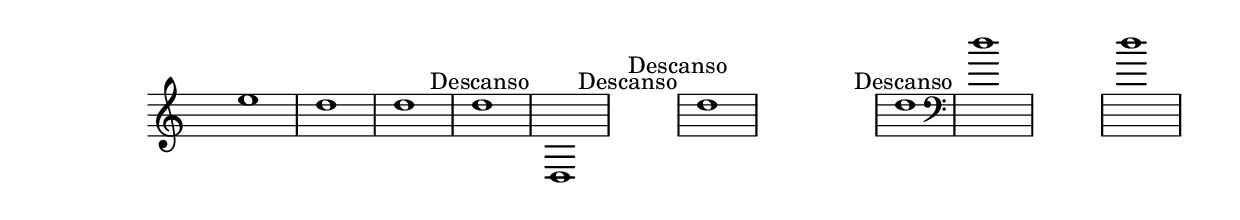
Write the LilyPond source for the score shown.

\version "2.16.0"

%%\header { texidoc="1 - Nota Nova"}

\relative c'' {
  \override Staff.TimeSignature #'transparent = ##t
  \override Score.BarNumber #'transparent = ##t
  \override Score.RehearsalMark #'font-size = #-2


  %% CLARINETE
  \tag #'cl {
    e1
  }
  %% FLAUTA
  \tag #'fl {
    d
  }
  %% OBOÉ
  \tag #'ob {
    d
  }
  %% SAX ALTO
  \tag #'saxa {
    d
  }
  %% SAX TENOR
  \tag #'saxt {
    d,,
  }
  %% SAX GENES
  \tag #'saxg {
    \override Staff.Clef #'transparent = ##t
    \stopStaff
    s^\markup {\halign #3 "Descanso"}
  }
  %% TROMPETE
  \tag #'tpt {
    \override Staff.Clef #'transparent = ##f
    \startStaff
    d''
  }
  %% TROMPA
  \tag #'tpa {
    \override Staff.Clef #'transparent = ##t
    \stopStaff
    s^\markup {\halign #3 "Descanso"}
  }
  %% TROMPA OP AGUDO
  \tag #'tpaopag {
    \override Staff.Clef #'transparent = ##t
    \stopStaff
    s^\markup {\halign #3 "Descanso"}
  }
  %% TROMPA OP
  \tag #'tpaop {
    \override Staff.Clef #'transparent = ##f
    \startStaff
    d
  }
  %% TROMBONE
  \tag #'tbn {
    \override Staff.Clef #'transparent = ##f
    \startStaff
    \clef bass
    d
  }
  %% TUBA MIB
  \tag #'tbamib {
    \override Staff.Clef #'transparent = ##t
    \stopStaff
    s^\markup {\halign #3 "Descanso"}
  }
  %% TUBA SIB
  \tag #'tbasib {
    \override Staff.Clef #'transparent = ##f
    \startStaff
    \clef bass
    d
  }

  %% END DOCUMENT
}
